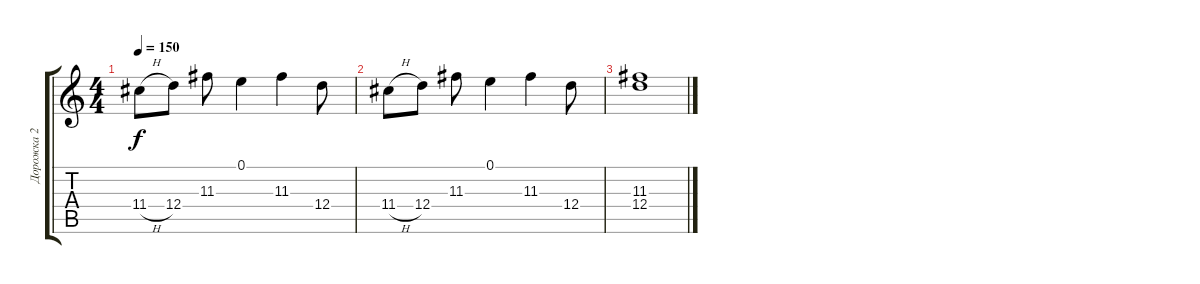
\track ("Дорожка 2" "Дорожка 2") {instrument electricguitarclean}
\staff {score tabs}
\tuning (E4 B3 G3 D3 A2 D2) {hide}
\ts (4 4)
\tempo 150
\clef g2
\ks c
11.4{h}.8{dy f} 12.4.8 11.3.8 0.1.4 11.3.4 12.4.8 |
11.4{h}.8 12.4.8 11.3.8 0.1.4 11.3.4 12.4.8 |
(11.3 12.4).1
